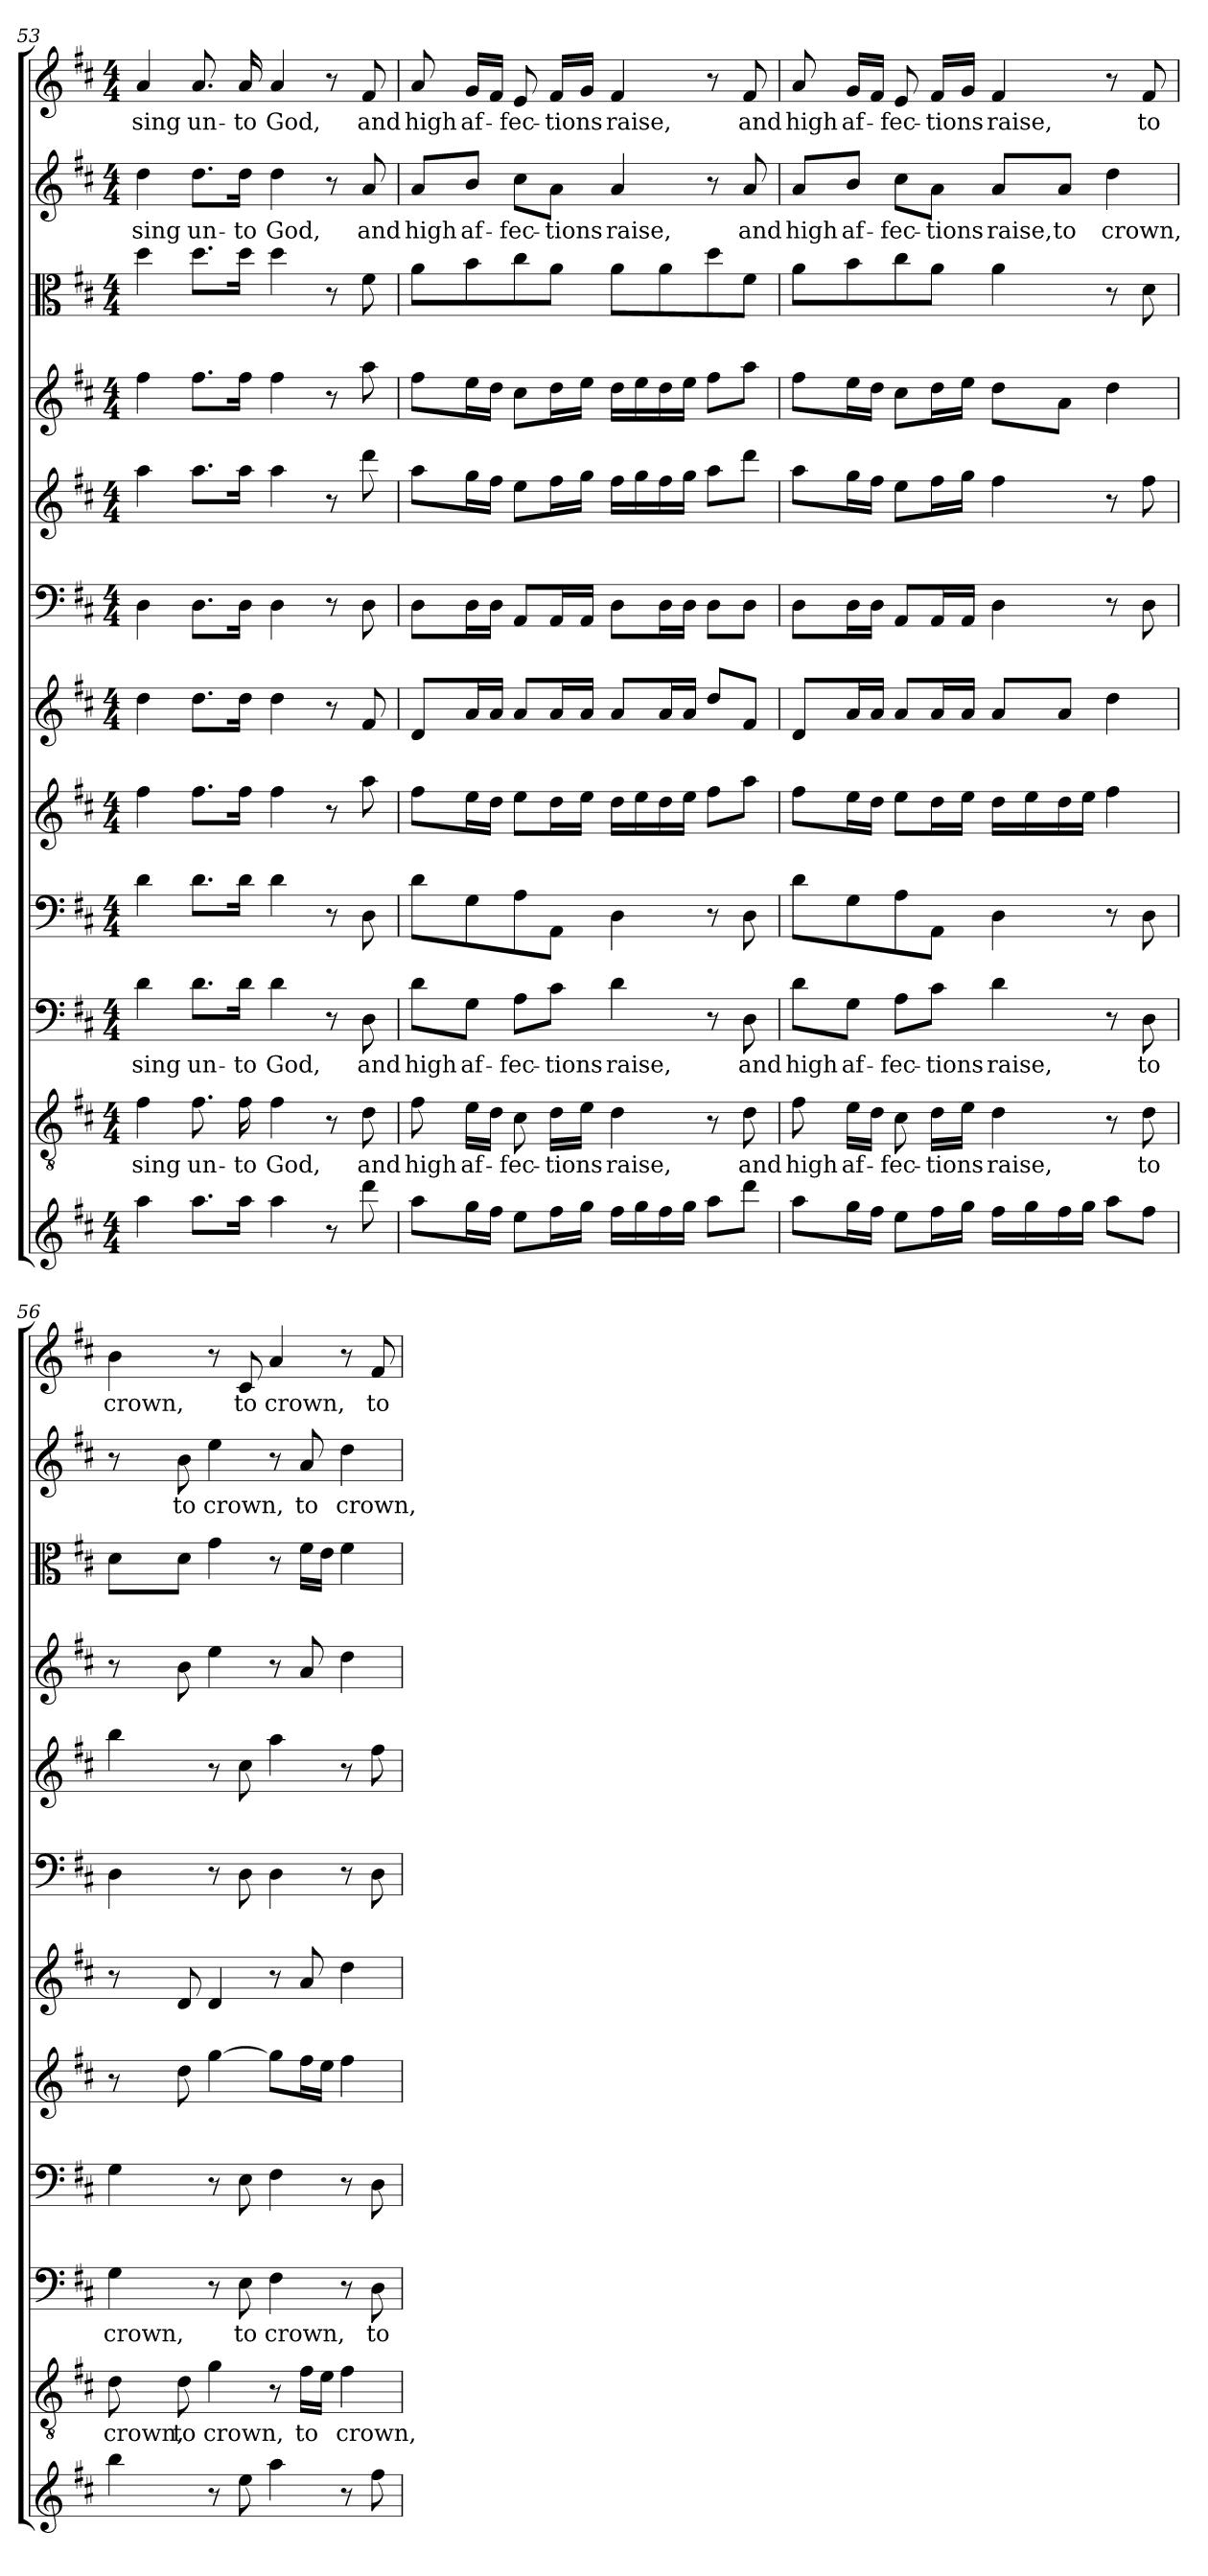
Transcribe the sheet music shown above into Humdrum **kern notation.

**kern	**kern	**text	**kern	**text	**kern	**kern	**kern	**kern	**kern	**kern	**kern	**kern	**text	**kern	**text
*part12	*part11	*part11	*part10	*part10	*part9	*part8	*part7	*part6	*part5	*part4	*part3	*part2	*part2	*part1	*part1
*staff12	*staff11	*staff11	*staff10	*staff10	*staff9	*staff8	*staff7	*staff6	*staff5	*staff4	*staff3	*staff2	*staff2	*staff1	*staff1
*clefG2	*clefGv2	*	*clefF4	*	*clefF4	*clefG2	*clefG2	*clefF4	*clefG2	*clefG2	*clefC3	*clefG2	*	*clefG2	*
*k[f#c#]	*k[f#c#]	*	*k[f#c#]	*	*k[f#c#]	*k[f#c#]	*k[f#c#]	*k[f#c#]	*k[f#c#]	*k[f#c#]	*k[f#c#]	*k[f#c#]	*	*k[f#c#]	*
*D:	*D:	*	*D:	*	*D:	*D:	*D:	*D:	*D:	*D:	*D:	*D:	*	*D:	*
*M4/4	*M4/4	*	*M4/4	*	*M4/4	*M4/4	*M4/4	*M4/4	*M4/4	*M4/4	*M4/4	*M4/4	*	*M4/4	*
=53	=53	=53	=53	=53	=53	=53	=53	=53	=53	=53	=53	=53	=53	=53	=53
4aa\	4f#\	sing	4d\	sing	4d\	4ff#\	4dd\	4D\	4aa\	4ff#\	4dd\	4dd\	sing	4a/	sing
8.aa\L	8.f#\	un-	8.d\L	un-	8.d\L	8.ff#\L	8.dd\L	8.D\L	8.aa\L	8.ff#\L	8.dd\L	8.dd\L	un-	8.a/	un-
16aa\Jk	16f#\	-to	16d\Jk	-to	16d\Jk	16ff#\Jk	16dd\Jk	16D\Jk	16aa\Jk	16ff#\Jk	16dd\Jk	16dd\Jk	-to	16a/	-to
4aa\	4f#\	God,	4d\	God,	4d\	4ff#\	4dd\	4D\	4aa\	4ff#\	4dd\	4dd\	God,	4a/	God,
8r	8r	.	8r	.	8r	8r	8r	8r	8r	8r	8r	8r	.	8r	.
8ddd\	8d\	and	8D\	and	8D\	8aa\	8f#/	8D\	8ddd\	8aa\	8f#\	8a/	and	8f#/	and
=54	=54	=54	=54	=54	=54	=54	=54	=54	=54	=54	=54	=54	=54	=54	=54
8aa\L	8f#\	high	8d\L	high	8d\L	8ff#\L	8d/L	8D\L	8aa\L	8ff#\L	8a\L	8a/L	high	8a/	high
16gg\L	16e\LL	af-	8G\J	af-	8G\	16ee\L	16a/L	16D\L	16gg\L	16ee\L	8b\	8b/J	af-	16g/LL	af-
16ff#\JJ	16d\JJ	.	.	.	.	16dd\JJ	16a/JJ	16D\JJ	16ff#\JJ	16dd\JJ	.	.	.	16f#/JJ	.
8ee\L	8c#\	-fec-	8A\L	-fec-	8A\	8ee\L	8a/L	8AA/L	8ee\L	8cc#\L	8cc#\	8cc#\L	-fec-	8e/	-fec-
16ff#\L	16d\LL	-tions	8c#\J	-tions	8AA\J	16dd\L	16a/L	16AA/L	16ff#\L	16dd\L	8a\J	8a\J	-tions	16f#/LL	-tions
16gg\JJ	16e\JJ	.	.	.	.	16ee\JJ	16a/JJ	16AA/JJ	16gg\JJ	16ee\JJ	.	.	.	16g/JJ	.
16ff#\LL	4d\	raise,	4d\	raise,	4D\	16dd\LL	8a/L	8D\L	16ff#\LL	16dd\LL	8a\L	4a/	raise,	4f#/	raise,
16gg\	.	.	.	.	.	16ee\	.	.	16gg\	16ee\	.	.	.	.	.
16ff#\	.	.	.	.	.	16dd\	16a/L	16D\L	16ff#\	16dd\	8a\	.	.	.	.
16gg\JJ	.	.	.	.	.	16ee\JJ	16a/JJ	16D\JJ	16gg\JJ	16ee\JJ	.	.	.	.	.
8aa\L	8r	.	8r	.	8r	8ff#\L	8dd/L	8D\L	8aa\L	8ff#\L	8dd\	8r	.	8r	.
8ddd\J	8d\	and	8D\	and	8D\	8aa\J	8f#/J	8D\J	8ddd\J	8aa\J	8f#\J	8a/	and	8f#/	and
=55	=55	=55	=55	=55	=55	=55	=55	=55	=55	=55	=55	=55	=55	=55	=55
8aa\L	8f#\	high	8d\L	high	8d\L	8ff#\L	8d/L	8D\L	8aa\L	8ff#\L	8a\L	8a/L	high	8a/	high
16gg\L	16e\LL	af-	8G\J	af-	8G\	16ee\L	16a/L	16D\L	16gg\L	16ee\L	8b\	8b/J	af-	16g/LL	af-
16ff#\JJ	16d\JJ	.	.	.	.	16dd\JJ	16a/JJ	16D\JJ	16ff#\JJ	16dd\JJ	.	.	.	16f#/JJ	.
8ee\L	8c#\	-fec-	8A\L	-fec-	8A\	8ee\L	8a/L	8AA/L	8ee\L	8cc#\L	8cc#\	8cc#\L	-fec-	8e/	-fec-
16ff#\L	16d\LL	-tions	8c#\J	-tions	8AA\J	16dd\L	16a/L	16AA/L	16ff#\L	16dd\L	8a\J	8a\J	-tions	16f#/LL	-tions
16gg\JJ	16e\JJ	.	.	.	.	16ee\JJ	16a/JJ	16AA/JJ	16gg\JJ	16ee\JJ	.	.	.	16g/JJ	.
16ff#\LL	4d\	raise,	4d\	raise,	4D\	16dd\LL	8a/L	4D\	4ff#\	8dd\L	4a\	8a/L	raise,	4f#/	raise,
16gg\	.	.	.	.	.	16ee\	.	.	.	.	.	.	.	.	.
16ff#\	.	.	.	.	.	16dd\	8a/J	.	.	8a\J	.	8a/J	to	.	.
16gg\JJ	.	.	.	.	.	16ee\JJ	.	.	.	.	.	.	.	.	.
8aa\L	8r	.	8r	.	8r	4ff#\	4dd\	8r	8r	4dd\	8r	4dd\	crown,	8r	.
8ff#\J	8d\	to	8D\	to	8D\	.	.	8D\	8ff#\	.	8d\	.	.	8f#/	to
=56	=56	=56	=56	=56	=56	=56	=56	=56	=56	=56	=56	=56	=56	=56	=56
4bb\	8d\	crown,	4G\	crown,	4G\	8r	8r	4D\	4bb\	8r	8d\L	8r	.	4b\	crown,
.	8d\	to	.	.	.	8dd\	8d/	.	.	8b\	8d\J	8b\	to	.	.
8r	4g\	crown,	8r	.	8r	[4gg\	4d/	8r	8r	4ee\	4g\	4ee\	crown,	8r	.
8ee\	.	.	8E\	to	8E\	.	.	8D\	8cc#\	.	.	.	.	8c#/	to
4aa\	8r	.	4F#\	crown,	4F#\	8gg\L]	8r	4D\	4aa\	8r	8r	8r	.	4a/	crown,
.	16f#\LL	to	.	.	.	16ff#\L	8a/	.	.	8a/	16f#\LL	8a/	to	.	.
.	16e\JJ	.	.	.	.	16ee\JJ	.	.	.	.	16e\JJ	.	.	.	.
8r	4f#\	crown,	8r	.	8r	4ff#\	4dd\	8r	8r	4dd\	4f#\	4dd\	crown,	8r	.
8ff#\	.	.	8D\	to	8D\	.	.	8D\	8ff#\	.	.	.	.	8f#/	to
=	=	=	=	=	=	=	=	=	=	=	=	=	=	=	=
*-	*-	*-	*-	*-	*-	*-	*-	*-	*-	*-	*-	*-	*-	*-	*-
